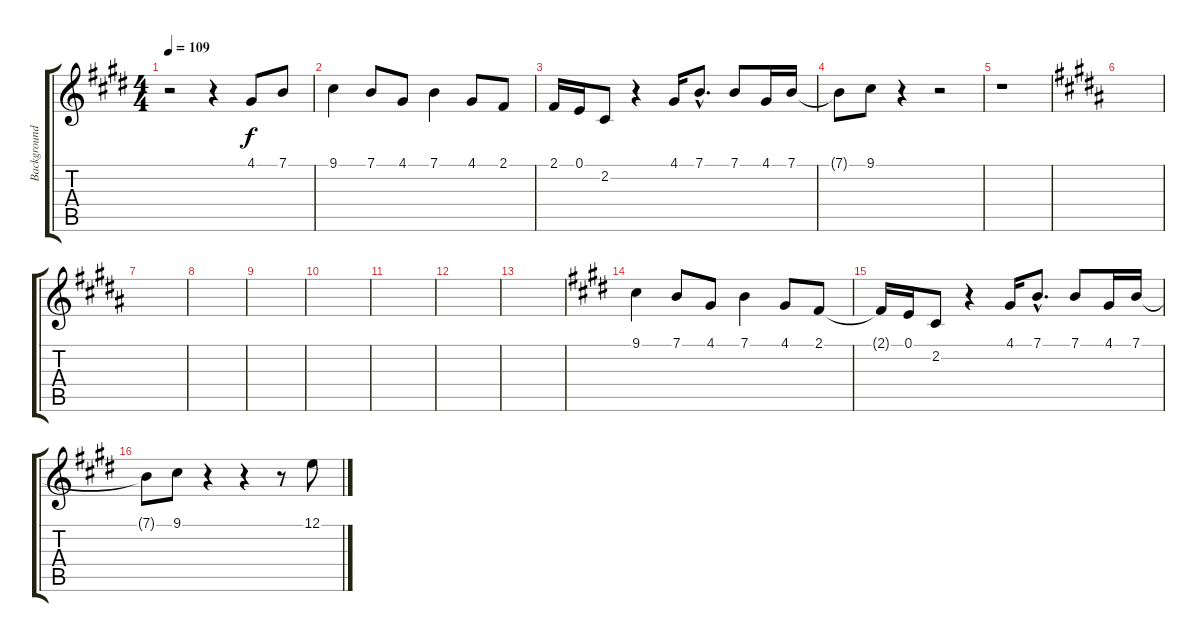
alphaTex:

\track ("Background" "Background") {instrument brasssection}
\staff {score tabs}
\tuning (E4 B3 G3 D3 A2 E2) {hide}
\ts (4 4)
\tempo 109
\clef g2
\ks e
r.2{dy f} r.4 4.1.8 7.1.8 |
9.1.4 7.1.8 4.1.8 7.1.4 4.1.8 2.1.8 |
2.1.16 0.1.16 2.2.8 r.4 4.1.16 7.1{hac}.8{d} 7.1.8 4.1.16 7.1.16 |
7.1{t}.8 9.1.8 r.4 r.2 |
r.1 |
\ks b
|
|
|
|
|
|
|
|
\ks e
9.1.4 7.1.8 4.1.8 7.1.4 4.1.8 2.1.8 |
2.1{t}.16 0.1.16 2.2.8 r.4 4.1.16 7.1{hac}.8{d} 7.1.8 4.1.16 7.1.16 |
7.1{t}.8 9.1.8 r.4 r.4 r.8 12.1.8
